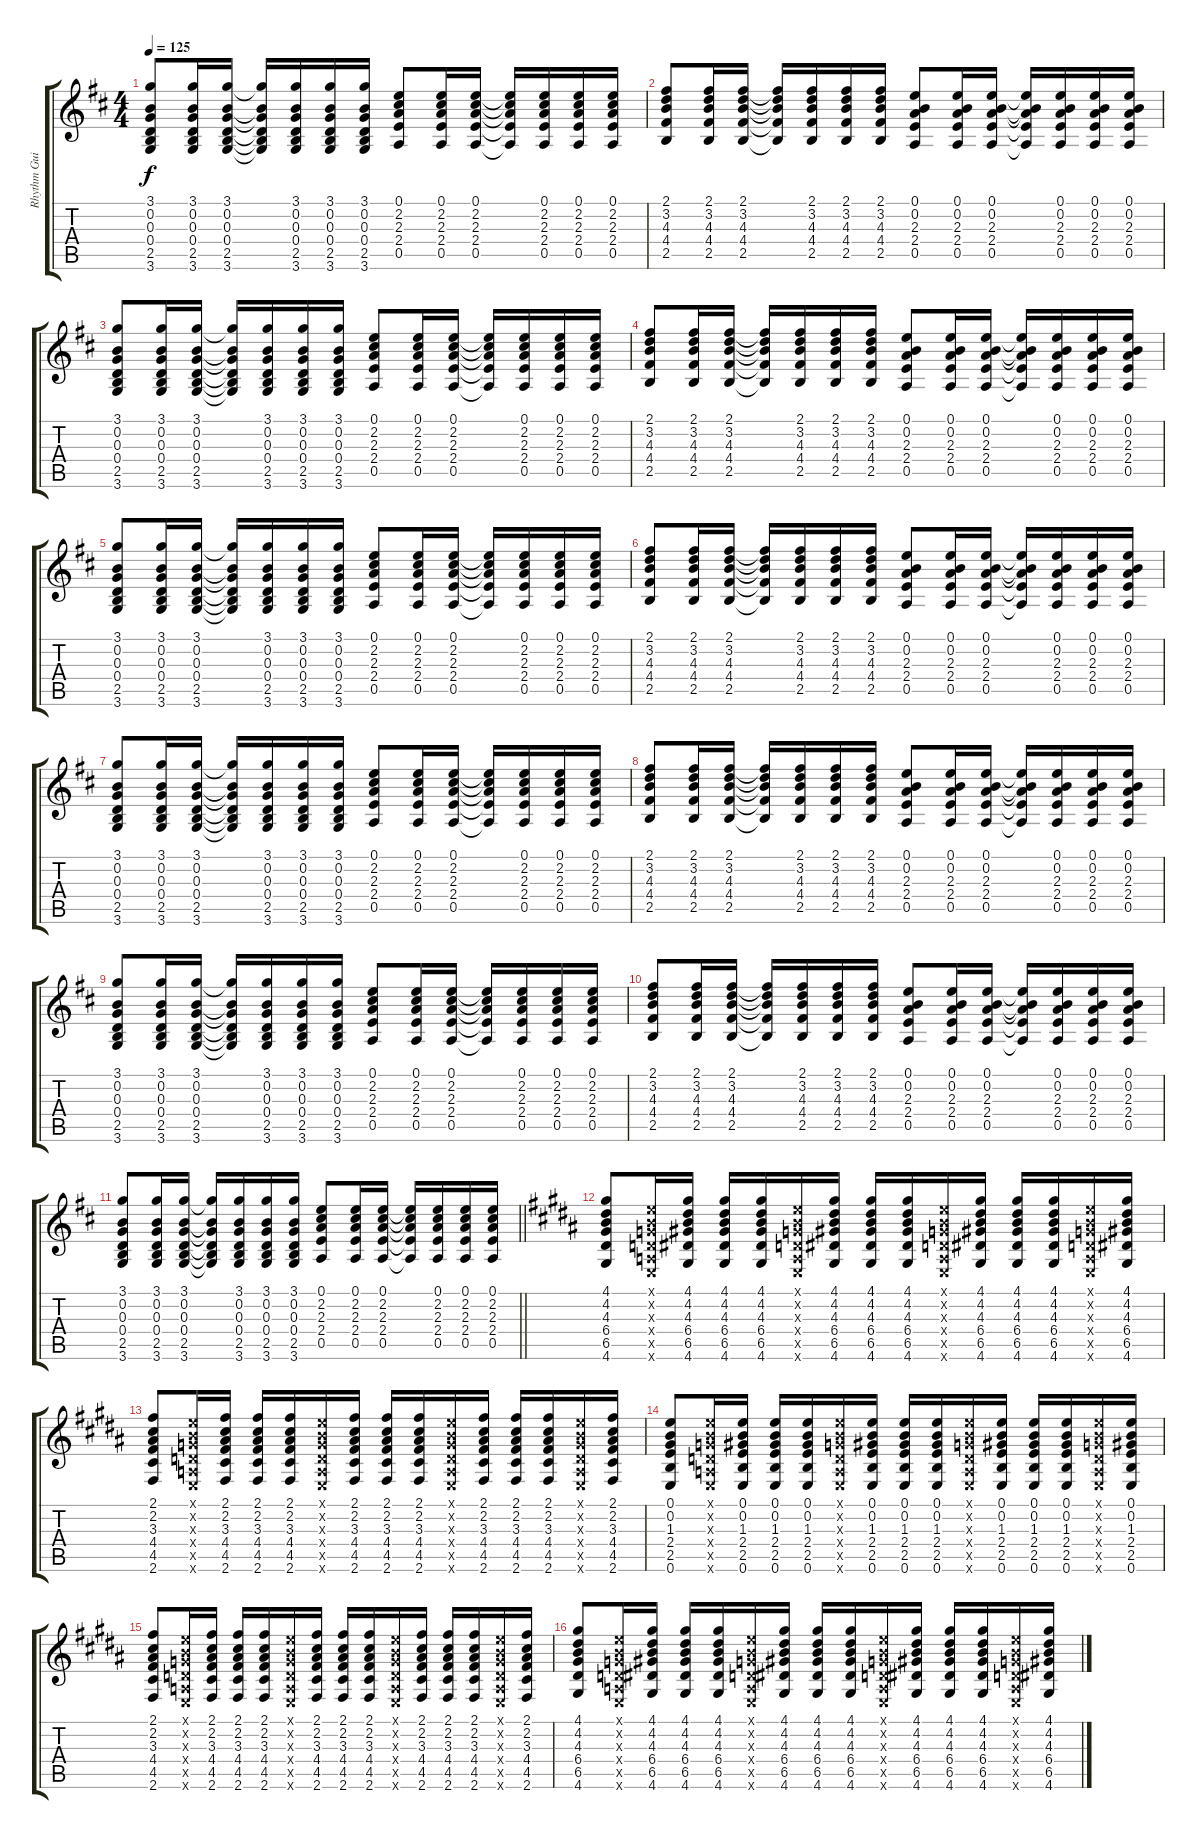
\track ("Rhythm Guitar" "Rhythm Gui") {instrument distortionguitar}
\staff {score tabs}
\tuning (E4 B3 G3 D3 A2 E2) {hide}
\ts (4 4)
\tempo 125
\clef g2
\ks d
(3.1 0.2 0.3 0.4 2.5 3.6).8{dy f} (3.1 0.2 0.3 0.4 2.5 3.6).16 (3.1 0.2 0.3 0.4 2.5 3.6).16 (3.1{t} 0.2{t} 0.3{t} 0.4{t} 2.5{t} 3.6{t}).16 (3.1 0.2 0.3 0.4 2.5 3.6).16 (3.1 0.2 0.3 0.4 2.5 3.6).16 (3.1 0.2 0.3 0.4 2.5 3.6).16 (0.1 2.2 2.3 2.4 0.5).8 (0.1 2.2 2.3 2.4 0.5).16 (0.1 2.2 2.3 2.4 0.5).16 (0.1{t} 2.2{t} 2.3{t} 2.4{t} 0.5{t}).16 (0.1 2.2 2.3 2.4 0.5).16 (0.1 2.2 2.3 2.4 0.5).16 (0.1 2.2 2.3 2.4 0.5).16 |
(2.1 3.2 4.3 4.4 2.5).8 (2.1 3.2 4.3 4.4 2.5).16 (2.1 3.2 4.3 4.4 2.5).16 (2.1{t} 3.2{t} 4.3{t} 4.4{t} 2.5{t}).16 (2.1 3.2 4.3 4.4 2.5).16 (2.1 3.2 4.3 4.4 2.5).16 (2.1 3.2 4.3 4.4 2.5).16 (0.1 0.2 2.3 2.4 0.5).8 (0.1 0.2 2.3 2.4 0.5).16 (0.1 0.2 2.3 2.4 0.5).16 (0.1{t} 0.2{t} 2.3{t} 2.4{t} 0.5{t}).16 (0.1 0.2 2.3 2.4 0.5).16 (0.1 0.2 2.3 2.4 0.5).16 (0.1 0.2 2.3 2.4 0.5).16 |
(3.1 0.2 0.3 0.4 2.5 3.6).8 (3.1 0.2 0.3 0.4 2.5 3.6).16 (3.1 0.2 0.3 0.4 2.5 3.6).16 (3.1{t} 0.2{t} 0.3{t} 0.4{t} 2.5{t} 3.6{t}).16 (3.1 0.2 0.3 0.4 2.5 3.6).16 (3.1 0.2 0.3 0.4 2.5 3.6).16 (3.1 0.2 0.3 0.4 2.5 3.6).16 (0.1 2.2 2.3 2.4 0.5).8 (0.1 2.2 2.3 2.4 0.5).16 (0.1 2.2 2.3 2.4 0.5).16 (0.1{t} 2.2{t} 2.3{t} 2.4{t} 0.5{t}).16 (0.1 2.2 2.3 2.4 0.5).16 (0.1 2.2 2.3 2.4 0.5).16 (0.1 2.2 2.3 2.4 0.5).16 |
(2.1 3.2 4.3 4.4 2.5).8 (2.1 3.2 4.3 4.4 2.5).16 (2.1 3.2 4.3 4.4 2.5).16 (2.1{t} 3.2{t} 4.3{t} 4.4{t} 2.5{t}).16 (2.1 3.2 4.3 4.4 2.5).16 (2.1 3.2 4.3 4.4 2.5).16 (2.1 3.2 4.3 4.4 2.5).16 (0.1 0.2 2.3 2.4 0.5).8 (0.1 0.2 2.3 2.4 0.5).16 (0.1 0.2 2.3 2.4 0.5).16 (0.1{t} 0.2{t} 2.3{t} 2.4{t} 0.5{t}).16 (0.1 0.2 2.3 2.4 0.5).16 (0.1 0.2 2.3 2.4 0.5).16 (0.1 0.2 2.3 2.4 0.5).16 |
(3.1 0.2 0.3 0.4 2.5 3.6).8 (3.1 0.2 0.3 0.4 2.5 3.6).16 (3.1 0.2 0.3 0.4 2.5 3.6).16 (3.1{t} 0.2{t} 0.3{t} 0.4{t} 2.5{t} 3.6{t}).16 (3.1 0.2 0.3 0.4 2.5 3.6).16 (3.1 0.2 0.3 0.4 2.5 3.6).16 (3.1 0.2 0.3 0.4 2.5 3.6).16 (0.1 2.2 2.3 2.4 0.5).8 (0.1 2.2 2.3 2.4 0.5).16 (0.1 2.2 2.3 2.4 0.5).16 (0.1{t} 2.2{t} 2.3{t} 2.4{t} 0.5{t}).16 (0.1 2.2 2.3 2.4 0.5).16 (0.1 2.2 2.3 2.4 0.5).16 (0.1 2.2 2.3 2.4 0.5).16 |
(2.1 3.2 4.3 4.4 2.5).8 (2.1 3.2 4.3 4.4 2.5).16 (2.1 3.2 4.3 4.4 2.5).16 (2.1{t} 3.2{t} 4.3{t} 4.4{t} 2.5{t}).16 (2.1 3.2 4.3 4.4 2.5).16 (2.1 3.2 4.3 4.4 2.5).16 (2.1 3.2 4.3 4.4 2.5).16 (0.1 0.2 2.3 2.4 0.5).8 (0.1 0.2 2.3 2.4 0.5).16 (0.1 0.2 2.3 2.4 0.5).16 (0.1{t} 0.2{t} 2.3{t} 2.4{t} 0.5{t}).16 (0.1 0.2 2.3 2.4 0.5).16 (0.1 0.2 2.3 2.4 0.5).16 (0.1 0.2 2.3 2.4 0.5).16 |
(3.1 0.2 0.3 0.4 2.5 3.6).8 (3.1 0.2 0.3 0.4 2.5 3.6).16 (3.1 0.2 0.3 0.4 2.5 3.6).16 (3.1{t} 0.2{t} 0.3{t} 0.4{t} 2.5{t} 3.6{t}).16 (3.1 0.2 0.3 0.4 2.5 3.6).16 (3.1 0.2 0.3 0.4 2.5 3.6).16 (3.1 0.2 0.3 0.4 2.5 3.6).16 (0.1 2.2 2.3 2.4 0.5).8 (0.1 2.2 2.3 2.4 0.5).16 (0.1 2.2 2.3 2.4 0.5).16 (0.1{t} 2.2{t} 2.3{t} 2.4{t} 0.5{t}).16 (0.1 2.2 2.3 2.4 0.5).16 (0.1 2.2 2.3 2.4 0.5).16 (0.1 2.2 2.3 2.4 0.5).16 |
(2.1 3.2 4.3 4.4 2.5).8 (2.1 3.2 4.3 4.4 2.5).16 (2.1 3.2 4.3 4.4 2.5).16 (2.1{t} 3.2{t} 4.3{t} 4.4{t} 2.5{t}).16 (2.1 3.2 4.3 4.4 2.5).16 (2.1 3.2 4.3 4.4 2.5).16 (2.1 3.2 4.3 4.4 2.5).16 (0.1 0.2 2.3 2.4 0.5).8 (0.1 0.2 2.3 2.4 0.5).16 (0.1 0.2 2.3 2.4 0.5).16 (0.1{t} 0.2{t} 2.3{t} 2.4{t} 0.5{t}).16 (0.1 0.2 2.3 2.4 0.5).16 (0.1 0.2 2.3 2.4 0.5).16 (0.1 0.2 2.3 2.4 0.5).16 |
(3.1 0.2 0.3 0.4 2.5 3.6).8 (3.1 0.2 0.3 0.4 2.5 3.6).16 (3.1 0.2 0.3 0.4 2.5 3.6).16 (3.1{t} 0.2{t} 0.3{t} 0.4{t} 2.5{t} 3.6{t}).16 (3.1 0.2 0.3 0.4 2.5 3.6).16 (3.1 0.2 0.3 0.4 2.5 3.6).16 (3.1 0.2 0.3 0.4 2.5 3.6).16 (0.1 2.2 2.3 2.4 0.5).8 (0.1 2.2 2.3 2.4 0.5).16 (0.1 2.2 2.3 2.4 0.5).16 (0.1{t} 2.2{t} 2.3{t} 2.4{t} 0.5{t}).16 (0.1 2.2 2.3 2.4 0.5).16 (0.1 2.2 2.3 2.4 0.5).16 (0.1 2.2 2.3 2.4 0.5).16 |
(2.1 3.2 4.3 4.4 2.5).8 (2.1 3.2 4.3 4.4 2.5).16 (2.1 3.2 4.3 4.4 2.5).16 (2.1{t} 3.2{t} 4.3{t} 4.4{t} 2.5{t}).16 (2.1 3.2 4.3 4.4 2.5).16 (2.1 3.2 4.3 4.4 2.5).16 (2.1 3.2 4.3 4.4 2.5).16 (0.1 0.2 2.3 2.4 0.5).8 (0.1 0.2 2.3 2.4 0.5).16 (0.1 0.2 2.3 2.4 0.5).16 (0.1{t} 0.2{t} 2.3{t} 2.4{t} 0.5{t}).16 (0.1 0.2 2.3 2.4 0.5).16 (0.1 0.2 2.3 2.4 0.5).16 (0.1 0.2 2.3 2.4 0.5).16 |
\barLineRight lightlight
(3.1 0.2 0.3 0.4 2.5 3.6).8 (3.1 0.2 0.3 0.4 2.5 3.6).16 (3.1 0.2 0.3 0.4 2.5 3.6).16 (3.1{t} 0.2{t} 0.3{t} 0.4{t} 2.5{t} 3.6{t}).16 (3.1 0.2 0.3 0.4 2.5 3.6).16 (3.1 0.2 0.3 0.4 2.5 3.6).16 (3.1 0.2 0.3 0.4 2.5 3.6).16 (0.1 2.2 2.3 2.4 0.5).8 (0.1 2.2 2.3 2.4 0.5).16 (0.1 2.2 2.3 2.4 0.5).16 (0.1{t} 2.2{t} 2.3{t} 2.4{t} 0.5{t}).16 (0.1 2.2 2.3 2.4 0.5).16 (0.1 2.2 2.3 2.4 0.5).16 (0.1 2.2 2.3 2.4 0.5).16 |
\ks b
(4.1 4.2 4.3 6.4 6.5 4.6).8 (0.1{x} 0.2{x} 0.3{x} 0.4{x} 0.5{x} 0.6{x}).16 (4.1 4.2 4.3 6.4 6.5 4.6).16 (4.1 4.2 4.3 6.4 6.5 4.6).16 (4.1 4.2 4.3 6.4 6.5 4.6).16 (0.1{x} 0.2{x} 0.3{x} 0.4{x} 0.5{x} 0.6{x}).16 (4.1 4.2 4.3 6.4 6.5 4.6).16 (4.1 4.2 4.3 6.4 6.5 4.6).16 (4.1 4.2 4.3 6.4 6.5 4.6).16 (0.1{x} 0.2{x} 0.3{x} 0.4{x} 0.5{x} 0.6{x}).16 (4.1 4.2 4.3 6.4 6.5 4.6).16 (4.1 4.2 4.3 6.4 6.5 4.6).16 (4.1 4.2 4.3 6.4 6.5 4.6).16 (0.1{x} 0.2{x} 0.3{x} 0.4{x} 0.5{x} 0.6{x}).16 (4.1 4.2 4.3 6.4 6.5 4.6).16 |
(2.1 2.2 3.3 4.4 4.5 2.6).8 (0.1{x} 0.2{x} 0.3{x} 0.4{x} 0.5{x} 0.6{x}).16 (2.1 2.2 3.3 4.4 4.5 2.6).16 (2.1 2.2 3.3 4.4 4.5 2.6).16 (2.1 2.2 3.3 4.4 4.5 2.6).16 (0.1{x} 0.2{x} 0.3{x} 0.4{x} 0.5{x} 0.6{x}).16 (2.1 2.2 3.3 4.4 4.5 2.6).16 (2.1 2.2 3.3 4.4 4.5 2.6).16 (2.1 2.2 3.3 4.4 4.5 2.6).16 (0.1{x} 0.2{x} 0.3{x} 0.4{x} 0.5{x} 0.6{x}).16 (2.1 2.2 3.3 4.4 4.5 2.6).16 (2.1 2.2 3.3 4.4 4.5 2.6).16 (2.1 2.2 3.3 4.4 4.5 2.6).16 (0.1{x} 0.2{x} 0.3{x} 0.4{x} 0.5{x} 0.6{x}).16 (2.1 2.2 3.3 4.4 4.5 2.6).16 |
(0.1 0.2 1.3 2.4 2.5 0.6).8 (0.1{x} 0.2{x} 0.3{x} 0.4{x} 0.5{x} 0.6{x}).16 (0.1 0.2 1.3 2.4 2.5 0.6).16 (0.1 0.2 1.3 2.4 2.5 0.6).16 (0.1 0.2 1.3 2.4 2.5 0.6).16 (0.1{x} 0.2{x} 0.3{x} 0.4{x} 0.5{x} 0.6{x}).16 (0.1 0.2 1.3 2.4 2.5 0.6).16 (0.1 0.2 1.3 2.4 2.5 0.6).16 (0.1 0.2 1.3 2.4 2.5 0.6).16 (0.1{x} 0.2{x} 0.3{x} 0.4{x} 0.5{x} 0.6{x}).16 (0.1 0.2 1.3 2.4 2.5 0.6).16 (0.1 0.2 1.3 2.4 2.5 0.6).16 (0.1 0.2 1.3 2.4 2.5 0.6).16 (0.1{x} 0.2{x} 0.3{x} 0.4{x} 0.5{x} 0.6{x}).16 (0.1 0.2 1.3 2.4 2.5 0.6).16 |
(2.1 2.2 3.3 4.4 4.5 2.6).8 (0.1{x} 0.2{x} 0.3{x} 0.4{x} 0.5{x} 0.6{x}).16 (2.1 2.2 3.3 4.4 4.5 2.6).16 (2.1 2.2 3.3 4.4 4.5 2.6).16 (2.1 2.2 3.3 4.4 4.5 2.6).16 (0.1{x} 0.2{x} 0.3{x} 0.4{x} 0.5{x} 0.6{x}).16 (2.1 2.2 3.3 4.4 4.5 2.6).16 (2.1 2.2 3.3 4.4 4.5 2.6).16 (2.1 2.2 3.3 4.4 4.5 2.6).16 (0.1{x} 0.2{x} 0.3{x} 0.4{x} 0.5{x} 0.6{x}).16 (2.1 2.2 3.3 4.4 4.5 2.6).16 (2.1 2.2 3.3 4.4 4.5 2.6).16 (2.1 2.2 3.3 4.4 4.5 2.6).16 (0.1{x} 0.2{x} 0.3{x} 0.4{x} 0.5{x} 0.6{x}).16 (2.1 2.2 3.3 4.4 4.5 2.6).16 |
(4.1 4.2 4.3 6.4 6.5 4.6).8 (0.1{x} 0.2{x} 0.3{x} 0.4{x} 0.5{x} 0.6{x}).16 (4.1 4.2 4.3 6.4 6.5 4.6).16 (4.1 4.2 4.3 6.4 6.5 4.6).16 (4.1 4.2 4.3 6.4 6.5 4.6).16 (0.1{x} 0.2{x} 0.3{x} 0.4{x} 0.5{x} 0.6{x}).16 (4.1 4.2 4.3 6.4 6.5 4.6).16 (4.1 4.2 4.3 6.4 6.5 4.6).16 (4.1 4.2 4.3 6.4 6.5 4.6).16 (0.1{x} 0.2{x} 0.3{x} 0.4{x} 0.5{x} 0.6{x}).16 (4.1 4.2 4.3 6.4 6.5 4.6).16 (4.1 4.2 4.3 6.4 6.5 4.6).16 (4.1 4.2 4.3 6.4 6.5 4.6).16 (0.1{x} 0.2{x} 0.3{x} 0.4{x} 0.5{x} 0.6{x}).16 (4.1 4.2 4.3 6.4 6.5 4.6).16
